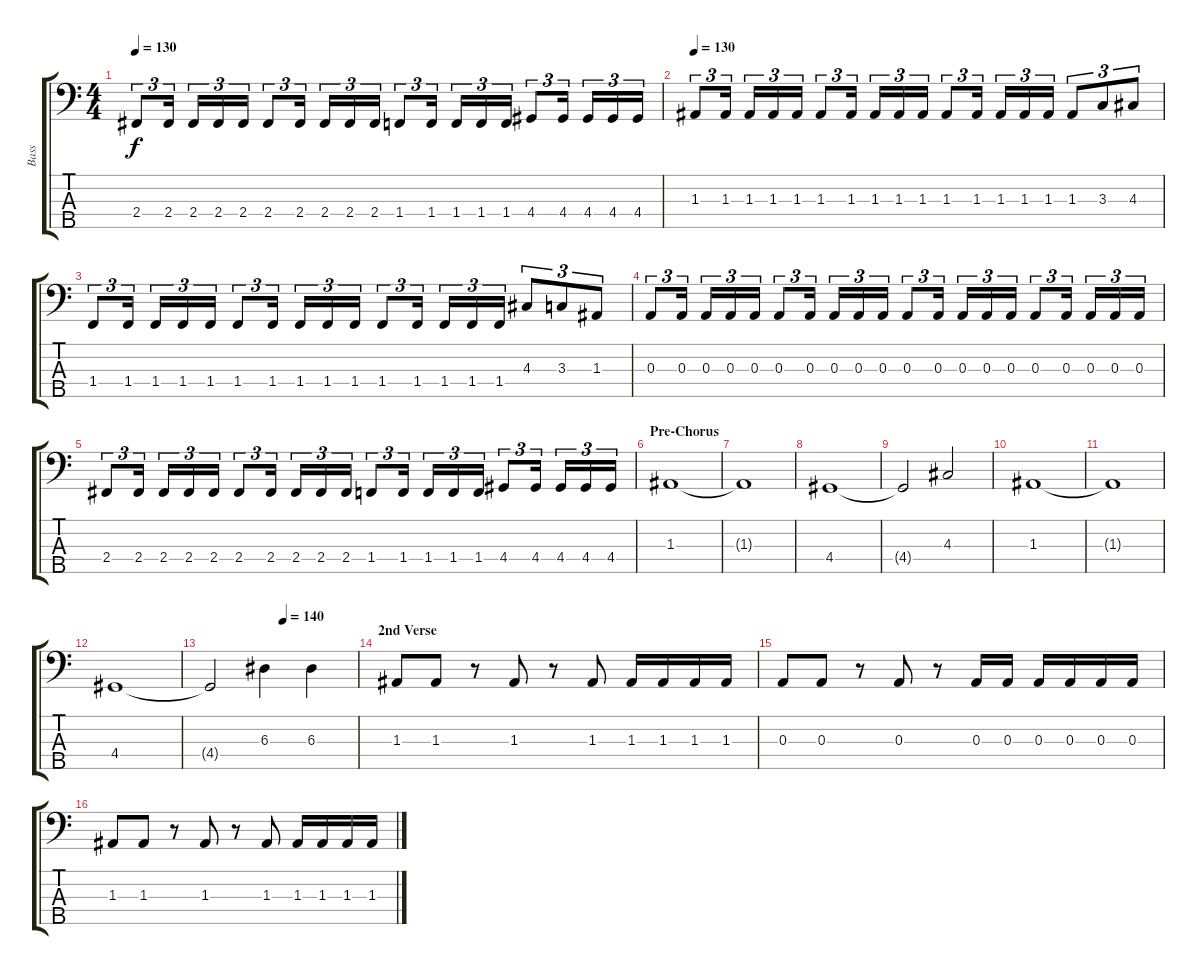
\track ("Bass" "Bass") {instrument electricbassfinger}
\staff {score tabs}
\tuning (G2 D2 A1 E1 B0) {hide}
\ts (4 4)
\tempo 130
\clef f4
\ks c
2.4.8{tu (3 2) dy f} 2.4.16{tu (3 2)} 2.4.16{tu (3 2)} 2.4.16{tu (3 2)} 2.4.16{tu (3 2)} 2.4.8{tu (3 2)} 2.4.16{tu (3 2)} 2.4.16{tu (3 2)} 2.4.16{tu (3 2)} 2.4.16{tu (3 2)} 1.4.8{tu (3 2)} 1.4.16{tu (3 2)} 1.4.16{tu (3 2)} 1.4.16{tu (3 2)} 1.4.16{tu (3 2)} 4.4.8{tu (3 2)} 4.4.16{tu (3 2)} 4.4.16{tu (3 2)} 4.4.16{tu (3 2)} 4.4.16{tu (3 2)} |
\tempo 130
1.3.8{tu (3 2)} 1.3.16{tu (3 2)} 1.3.16{tu (3 2)} 1.3.16{tu (3 2)} 1.3.16{tu (3 2)} 1.3.8{tu (3 2)} 1.3.16{tu (3 2)} 1.3.16{tu (3 2)} 1.3.16{tu (3 2)} 1.3.16{tu (3 2)} 1.3.8{tu (3 2)} 1.3.16{tu (3 2)} 1.3.16{tu (3 2)} 1.3.16{tu (3 2)} 1.3.16{tu (3 2)} 1.3.8{tu (3 2)} 3.3.8{tu (3 2)} 4.3.8{tu (3 2)} |
1.4.8{tu (3 2)} 1.4.16{tu (3 2)} 1.4.16{tu (3 2)} 1.4.16{tu (3 2)} 1.4.16{tu (3 2)} 1.4.8{tu (3 2)} 1.4.16{tu (3 2)} 1.4.16{tu (3 2)} 1.4.16{tu (3 2)} 1.4.16{tu (3 2)} 1.4.8{tu (3 2)} 1.4.16{tu (3 2)} 1.4.16{tu (3 2)} 1.4.16{tu (3 2)} 1.4.16{tu (3 2)} 4.3.8{tu (3 2)} 3.3.8{tu (3 2)} 1.3.8{tu (3 2)} |
0.3.8{tu (3 2)} 0.3.16{tu (3 2)} 0.3.16{tu (3 2)} 0.3.16{tu (3 2)} 0.3.16{tu (3 2)} 0.3.8{tu (3 2)} 0.3.16{tu (3 2)} 0.3.16{tu (3 2)} 0.3.16{tu (3 2)} 0.3.16{tu (3 2)} 0.3.8{tu (3 2)} 0.3.16{tu (3 2)} 0.3.16{tu (3 2)} 0.3.16{tu (3 2)} 0.3.16{tu (3 2)} 0.3.8{tu (3 2)} 0.3.16{tu (3 2)} 0.3.16{tu (3 2)} 0.3.16{tu (3 2)} 0.3.16{tu (3 2)} |
2.4.8{tu (3 2)} 2.4.16{tu (3 2)} 2.4.16{tu (3 2)} 2.4.16{tu (3 2)} 2.4.16{tu (3 2)} 2.4.8{tu (3 2)} 2.4.16{tu (3 2)} 2.4.16{tu (3 2)} 2.4.16{tu (3 2)} 2.4.16{tu (3 2)} 1.4.8{tu (3 2)} 1.4.16{tu (3 2)} 1.4.16{tu (3 2)} 1.4.16{tu (3 2)} 1.4.16{tu (3 2)} 4.4.8{tu (3 2)} 4.4.16{tu (3 2)} 4.4.16{tu (3 2)} 4.4.16{tu (3 2)} 4.4.16{tu (3 2)} |
\section ("" "Pre-Chorus")
1.3.1 |
1.3{t}.1 |
4.4.1 |
4.4{t}.2 4.3.2 |
1.3.1 |
1.3{t}.1 |
4.4.1 |
\tempo (140 0.5)
4.4{t}.2 6.3.4 6.3.4 |
\section ("" "2nd Verse")
1.3.8 1.3.8 r.8 1.3.8 r.8 1.3.8 1.3.16 1.3.16 1.3.16 1.3.16 |
0.3.8 0.3.8 r.8 0.3.8 r.8 0.3.16 0.3.16 0.3.16 0.3.16 0.3.16 0.3.16 |
1.3.8 1.3.8 r.8 1.3.8 r.8 1.3.8 1.3.16 1.3.16 1.3.16 1.3.16
